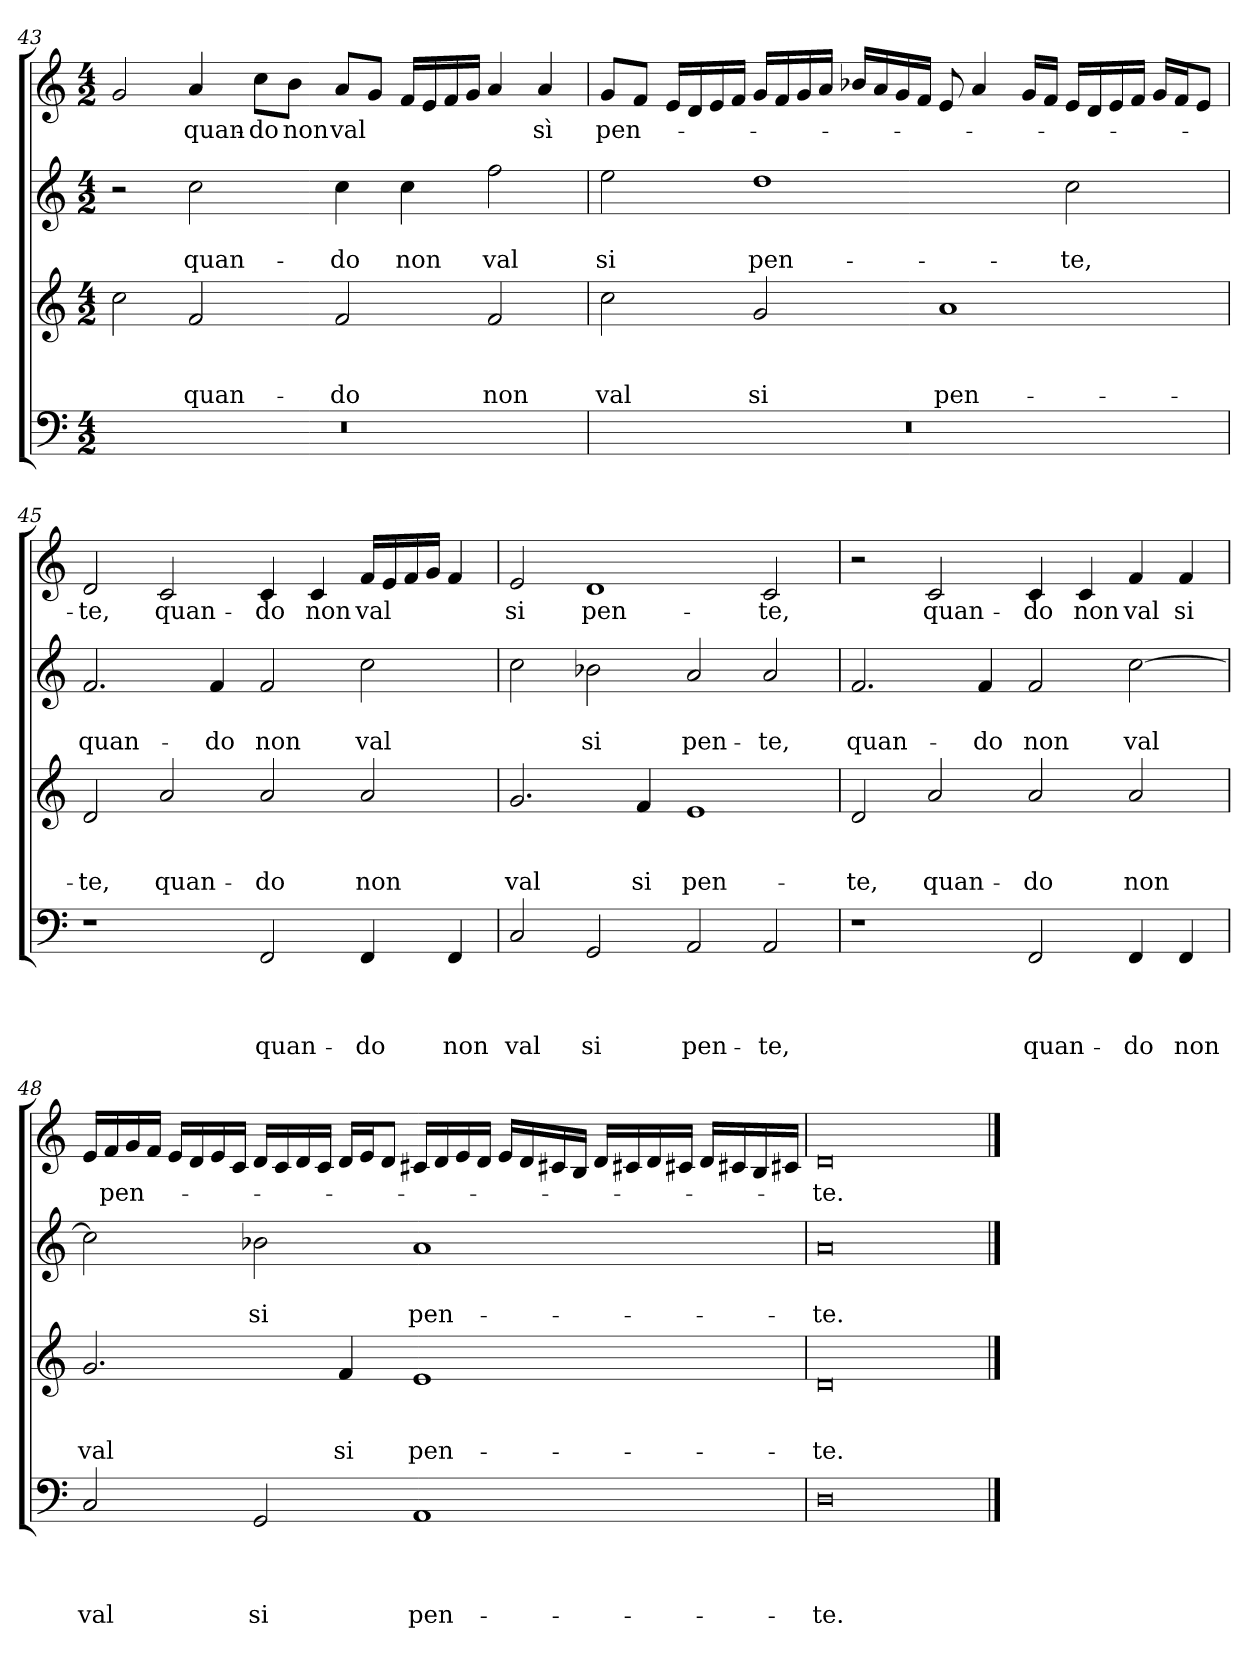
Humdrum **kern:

**kern	**text	**text	**text	**text	**kern	**text	**text	**text	**kern	**text	**text	**kern	**text
*part4	*part4	*part4	*part4	*part4	*part3	*part3	*part3	*part3	*part2	*part2	*part2	*part1	*part1
*staff4	*staff4	*staff4	*staff4	*staff4	*staff3	*staff3	*staff3	*staff3	*staff2	*staff2	*staff2	*staff1	*staff1
!!LO:PB:g=z
*clefF4	*	*	*	*	*clefG2	*	*	*	*clefG2	*	*	*clefG2	*
*	*	*	*	*	*ITrd7c12	*	*	*	*ITrd7c12	*	*	*	*
*k[]	*	*	*	*	*k[]	*	*	*	*k[]	*	*	*k[]	*
*C:	*	*	*	*	*C:	*	*	*	*C:	*	*	*C:	*
*M4/2	*	*	*	*	*M4/2	*	*	*	*M4/2	*	*	*M4/2	*
=43	=43	=43	=43	=43	=43	=43	=43	=43	=43	=43	=43	=43	=43
!LO:N:vis=1	!	!	!	!	!	!	!	!	!	!	!	!	!
0r	.	.	.	.	2c\	.	.	.	2r	.	.	2g/	.
!	!	!	!	!	!	!	!	!LO:LY:b	!	!	!LO:LY:b	!	!LO:LY:b
.	.	.	.	.	2F/	.	.	quan-	2c\	.	quan-	4a/	quan-
!	!	!	!	!	!	!	!	!	!	!	!	!	!LO:LY:b
.	.	.	.	.	.	.	.	.	.	.	.	8cc\L	-do
!	!	!	!	!	!	!	!	!	!	!	!	!	!LO:LY:b
.	.	.	.	.	.	.	.	.	.	.	.	8b\J	non
!	!	!	!	!	!	!	!	!LO:LY:b	!	!	!LO:LY:b	!	!LO:LY:b
.	.	.	.	.	2F/	.	.	-do	4c\	.	-do	8a/L	val
.	.	.	.	.	.	.	.	.	.	.	.	8g/J	.
!	!	!	!	!	!	!	!	!	!	!	!LO:LY:b	!	!
.	.	.	.	.	.	.	.	.	4c\	.	non	16f/LL	.
.	.	.	.	.	.	.	.	.	.	.	.	16e/	.
.	.	.	.	.	.	.	.	.	.	.	.	16f/	.
.	.	.	.	.	.	.	.	.	.	.	.	16g/JJ	.
!	!	!	!	!	!	!	!	!LO:LY:b	!	!	!LO:LY:b	!	!
.	.	.	.	.	2F/	.	.	non	2f\	.	val	4a/	.
!	!	!	!	!	!	!	!	!	!	!	!	!	!LO:LY:b
.	.	.	.	.	.	.	.	.	.	.	.	4a/	sì
=44	=44	=44	=44	=44	=44	=44	=44	=44	=44	=44	=44	=44	=44
!LO:N:vis=1	!	!	!	!	!	!	!	!LO:LY:b	!	!	!LO:LY:b	!	!LO:LY:b
0r	.	.	.	.	2c\	.	.	val	2e\	.	si	8g/L	pen-
.	.	.	.	.	.	.	.	.	.	.	.	8f/J	.
.	.	.	.	.	.	.	.	.	.	.	.	16e/LL	.
.	.	.	.	.	.	.	.	.	.	.	.	16d/	.
.	.	.	.	.	.	.	.	.	.	.	.	16e/	.
.	.	.	.	.	.	.	.	.	.	.	.	16f/JJ	.
!	!	!	!	!	!	!	!	!LO:LY:b	!	!	!LO:LY:b	!	!
.	.	.	.	.	2G/	.	.	si	1d	.	pen-	16g/LL	.
.	.	.	.	.	.	.	.	.	.	.	.	16f/	.
.	.	.	.	.	.	.	.	.	.	.	.	16g/	.
.	.	.	.	.	.	.	.	.	.	.	.	16a/JJ	.
.	.	.	.	.	.	.	.	.	.	.	.	16b-i/LL	.
.	.	.	.	.	.	.	.	.	.	.	.	16a/	.
.	.	.	.	.	.	.	.	.	.	.	.	16g/	.
.	.	.	.	.	.	.	.	.	.	.	.	16f/JJ	.
!	!	!	!	!	!	!	!	!LO:LY:b	!	!	!	!	!
.	.	.	.	.	1A	.	.	pen-	.	.	.	8e/	.
.	.	.	.	.	.	.	.	.	.	.	.	4a/	.
.	.	.	.	.	.	.	.	.	.	.	.	16g/LL	.
.	.	.	.	.	.	.	.	.	.	.	.	16f/JJ	.
!	!	!	!	!	!	!	!	!	!	!	!LO:LY:b	!	!
.	.	.	.	.	.	.	.	.	2c\	.	-te,	16e/LL	.
.	.	.	.	.	.	.	.	.	.	.	.	16d/	.
.	.	.	.	.	.	.	.	.	.	.	.	16e/	.
.	.	.	.	.	.	.	.	.	.	.	.	16f/JJ	.
.	.	.	.	.	.	.	.	.	.	.	.	16g/LL	.
.	.	.	.	.	.	.	.	.	.	.	.	16f/J	.
.	.	.	.	.	.	.	.	.	.	.	.	8e/J	.
!!LO:LB:g=z
=45	=45	=45	=45	=45	=45	=45	=45	=45	=45	=45	=45	=45	=45
!	!	!	!	!	!	!	!	!LO:LY:b	!	!	!LO:LY:b	!	!LO:LY:b
1rF	.	.	.	.	2D/	.	.	-te,	2.F/	.	quan-	2d/	-te,
!	!	!	!	!	!	!	!	!LO:LY:b	!	!	!	!	!LO:LY:b
.	.	.	.	.	2A/	.	.	quan-	.	.	.	2c/	quan-
!	!	!	!	!	!	!	!	!	!	!	!LO:LY:b	!	!
.	.	.	.	.	.	.	.	.	4F/	.	-do	.	.
!	!	!	!	!LO:LY:b	!	!	!	!LO:LY:b	!	!	!LO:LY:b	!	!LO:LY:b
2FF/	.	.	.	quan-	2A/	.	.	-do	2F/	.	non	4c/	-do
!	!	!	!	!	!	!	!	!	!	!	!	!	!LO:LY:b
.	.	.	.	.	.	.	.	.	.	.	.	4c/	non
!	!	!	!	!LO:LY:b	!	!	!	!LO:LY:b	!	!	!LO:LY:b	!	!LO:LY:b
4FF/	.	.	.	-do	2A/	.	.	non	2c\	.	val	16f/LL	val
.	.	.	.	.	.	.	.	.	.	.	.	16e/	.
.	.	.	.	.	.	.	.	.	.	.	.	16f/	.
.	.	.	.	.	.	.	.	.	.	.	.	16g/JJ	.
!	!	!	!	!LO:LY:b	!	!	!	!	!	!	!	!	!
4FF/	.	.	.	non	.	.	.	.	.	.	.	4f/	.
=46	=46	=46	=46	=46	=46	=46	=46	=46	=46	=46	=46	=46	=46
!	!	!	!	!LO:LY:b	!	!	!	!LO:LY:b	!	!	!	!	!LO:LY:b
2C/	.	.	.	val	2.G/	.	.	val	2c\	.	.	2e/	si
!	!	!	!	!LO:LY:b	!	!	!	!	!	!	!LO:LY:b	!	!LO:LY:b
2GG/	.	.	.	si	.	.	.	.	2B-i\	.	si	1d	pen-
!	!	!	!	!	!	!	!	!LO:LY:b	!	!	!	!	!
.	.	.	.	.	4F/	.	.	si	.	.	.	.	.
!	!	!	!	!LO:LY:b	!	!	!	!LO:LY:b	!	!	!LO:LY:b	!	!
2AA/	.	.	.	pen-	1E	.	.	pen-	2A/	.	pen-	.	.
!	!	!	!	!LO:LY:b	!	!	!	!	!	!	!LO:LY:b	!	!LO:LY:b
2AA/	.	.	.	-te,	.	.	.	.	2A/	.	-te,	2c/	-te,
=47	=47	=47	=47	=47	=47	=47	=47	=47	=47	=47	=47	=47	=47
!	!	!	!	!	!	!	!	!LO:LY:b	!	!	!LO:LY:b	!	!
1r	.	.	.	.	2D/	.	.	-te,	2.F/	.	quan-	2r	.
!	!	!	!	!	!	!	!	!LO:LY:b	!	!	!	!	!LO:LY:b
.	.	.	.	.	2A/	.	.	quan-	.	.	.	2c/	quan-
!	!	!	!	!	!	!	!	!	!	!	!LO:LY:b	!	!
.	.	.	.	.	.	.	.	.	4F/	.	-do	.	.
!	!	!	!	!LO:LY:b	!	!	!	!LO:LY:b	!	!	!LO:LY:b	!	!LO:LY:b
2FF/	.	.	.	quan-	2A/	.	.	-do	2F/	.	non	4c/	-do
!	!	!	!	!	!	!	!	!	!	!	!	!	!LO:LY:b
.	.	.	.	.	.	.	.	.	.	.	.	4c/	non
!	!	!	!	!LO:LY:b	!	!	!	!LO:LY:b	!	!	!LO:LY:b	!	!LO:LY:b
4FF/	.	.	.	-do	2A/	.	.	non	[>2c\	.	val	4f/	val
!	!	!	!	!LO:LY:b	!	!	!	!	!	!	!	!	!LO:LY:b
4FF/	.	.	.	non	.	.	.	.	.	.	.	4f/	si
!!LO:LB:g=z
=48	=48	=48	=48	=48	=48	=48	=48	=48	=48	=48	=48	=48	=48
!	!	!	!	!LO:LY:b	!	!	!	!LO:LY:b	!	!	!	!	!
2C/	.	.	.	val	2.G/	.	.	val	2c\]	.	.	16e/LL	.
!	!	!	!	!	!	!	!	!	!	!	!	!	!LO:LY:b
.	.	.	.	.	.	.	.	.	.	.	.	16f/	pen-
.	.	.	.	.	.	.	.	.	.	.	.	16g/	.
.	.	.	.	.	.	.	.	.	.	.	.	16f/JJ	.
.	.	.	.	.	.	.	.	.	.	.	.	16e/LL	.
.	.	.	.	.	.	.	.	.	.	.	.	16d/	.
.	.	.	.	.	.	.	.	.	.	.	.	16e/	.
.	.	.	.	.	.	.	.	.	.	.	.	16c/JJ	.
!	!	!	!	!LO:LY:b	!	!	!	!	!	!	!LO:LY:b	!	!
2GG/	.	.	.	si	.	.	.	.	2B-i\	.	si	16d/LL	.
.	.	.	.	.	.	.	.	.	.	.	.	16c/	.
.	.	.	.	.	.	.	.	.	.	.	.	16d/	.
.	.	.	.	.	.	.	.	.	.	.	.	16c/JJ	.
!	!	!	!	!	!	!	!	!LO:LY:b	!	!	!	!	!
.	.	.	.	.	4F/	.	.	si	.	.	.	16d/LL	.
.	.	.	.	.	.	.	.	.	.	.	.	16e/J	.
.	.	.	.	.	.	.	.	.	.	.	.	8d/J	.
!	!	!	!	!LO:LY:b	!	!	!	!LO:LY:b	!	!	!LO:LY:b	!	!
1AA	.	.	.	pen-	1E	.	.	pen-	1A	.	pen-	16c#X/LL	.
.	.	.	.	.	.	.	.	.	.	.	.	16d/	.
.	.	.	.	.	.	.	.	.	.	.	.	16e/	.
.	.	.	.	.	.	.	.	.	.	.	.	16d/JJ	.
.	.	.	.	.	.	.	.	.	.	.	.	16e/LL	.
.	.	.	.	.	.	.	.	.	.	.	.	16d/	.
.	.	.	.	.	.	.	.	.	.	.	.	16c#X/	.
.	.	.	.	.	.	.	.	.	.	.	.	16B/JJ	.
.	.	.	.	.	.	.	.	.	.	.	.	16d/LL	.
.	.	.	.	.	.	.	.	.	.	.	.	16c#X/	.
.	.	.	.	.	.	.	.	.	.	.	.	16d/	.
.	.	.	.	.	.	.	.	.	.	.	.	16c#X/JJ	.
.	.	.	.	.	.	.	.	.	.	.	.	16d/LL	.
.	.	.	.	.	.	.	.	.	.	.	.	16c#X/	.
.	.	.	.	.	.	.	.	.	.	.	.	16B/	.
.	.	.	.	.	.	.	.	.	.	.	.	16c#X/JJ	.
=49	=49	=49	=49	=49	=49	=49	=49	=49	=49	=49	=49	=49	=49
!	!	!	!	!LO:LY:b	!	!	!	!LO:LY:b	!	!	!LO:LY:b	!	!LO:LY:b
0D	.	.	.	-te.	0D	.	.	-te.	0A	.	-te.	0d	-te.
==	==	==	==	==	==	==	==	==	==	==	==	==	==
*-	*-	*-	*-	*-	*-	*-	*-	*-	*-	*-	*-	*-	*-
